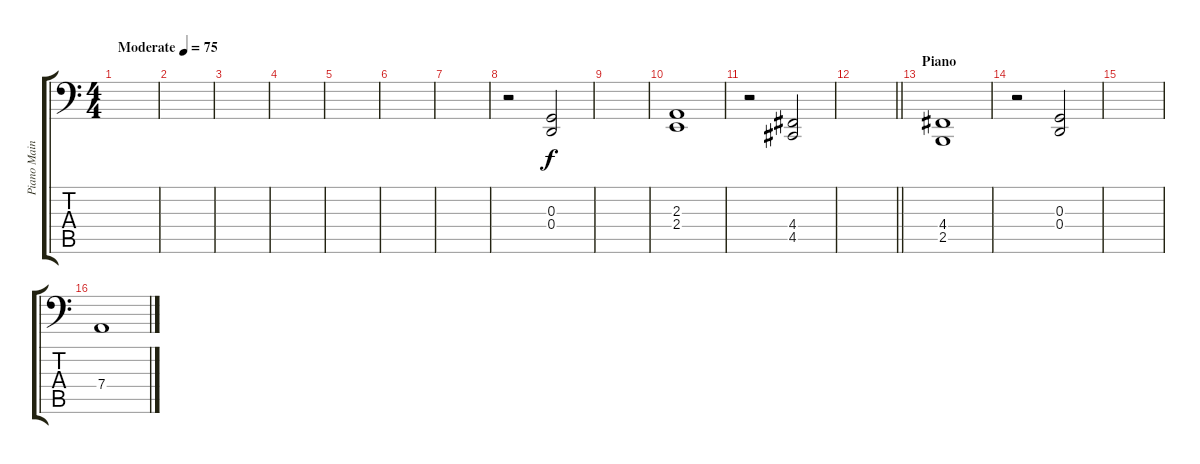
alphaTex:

\track ("Piano Main Gauche" "Piano Main") {instrument acousticgrandpiano}
\staff {score tabs}
\tuning (E3 B2 G2 D2 A1 E1) {hide}
\ts (4 4)
\tempo (75 "Moderate")
\clef f4
\ks c
|
|
|
|
|
|
|
r.2 (0.3 0.4).2 |
|
(2.3 2.4).1 |
r.2 (4.4 4.5).2 |
\barLineRight lightlight
|
\section ("" "Piano")
(4.4 2.5).1 |
r.2 (0.3 0.4).2 |
|
7.4.1
